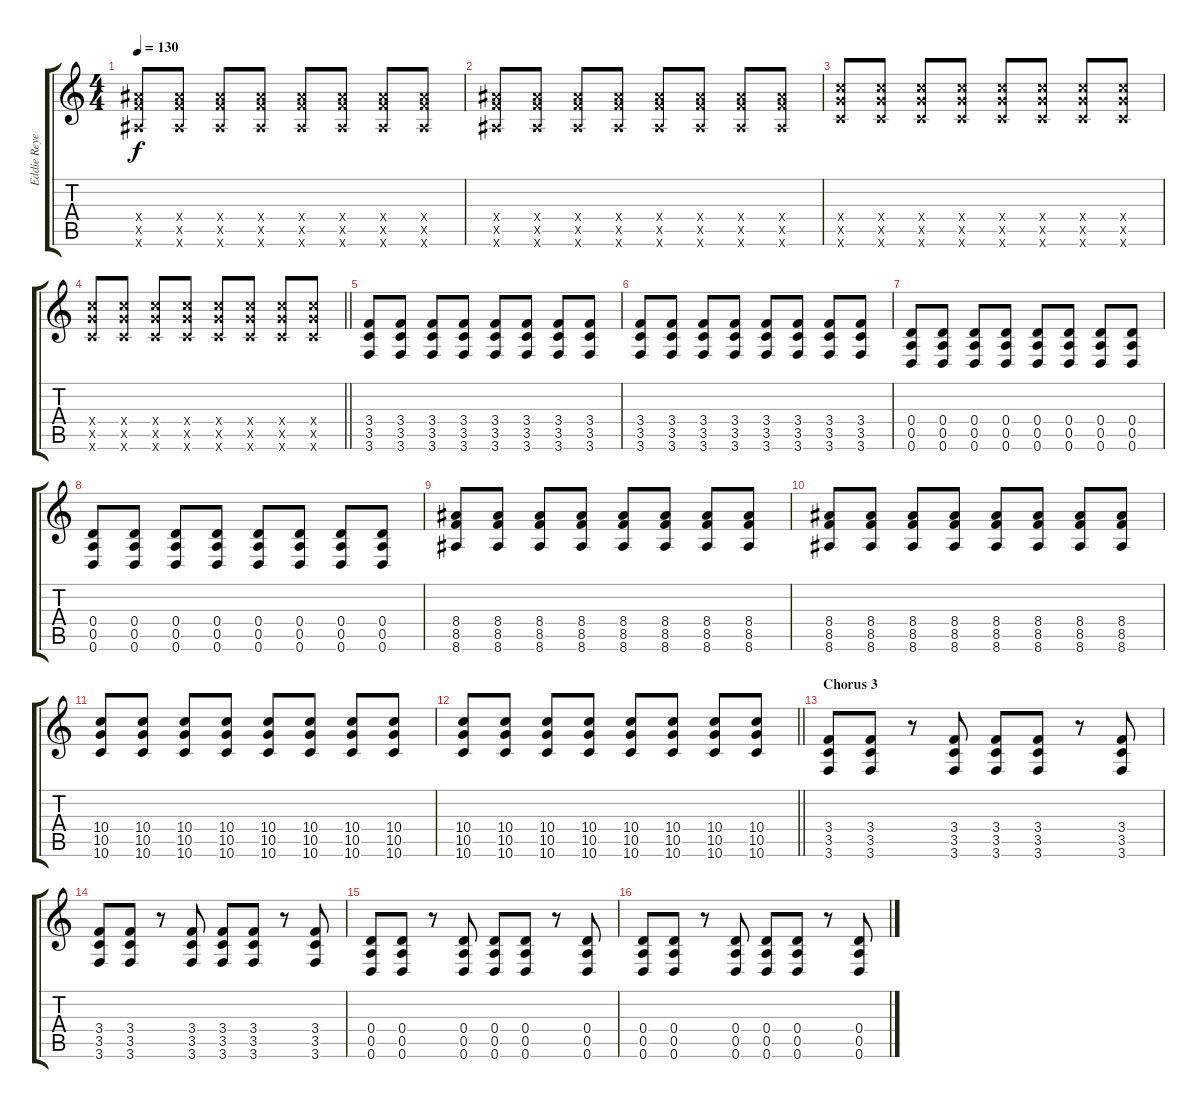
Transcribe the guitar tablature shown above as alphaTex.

\track ("Eddie Reyes-Lead Guitar" "Eddie Reye") {instrument electricguitarclean}
\staff {score tabs}
\tuning (E4 B3 G3 D3 A2 D2) {hide}
\ts (4 4)
\tempo 130
\clef g2
\ks c
(8.4{x} 8.5{x} 8.6{x}).8{dy f} (8.4{x} 8.5{x} 8.6{x}).8 (8.4{x} 8.5{x} 8.6{x}).8 (8.4{x} 8.5{x} 8.6{x}).8 (8.4{x} 8.5{x} 8.6{x}).8 (8.4{x} 8.5{x} 8.6{x}).8 (8.4{x} 8.5{x} 8.6{x}).8 (8.4{x} 8.5{x} 8.6{x}).8 |
(8.4{x} 8.5{x} 8.6{x}).8 (8.4{x} 8.5{x} 8.6{x}).8 (8.4{x} 8.5{x} 8.6{x}).8 (8.4{x} 8.5{x} 8.6{x}).8 (8.4{x} 8.5{x} 8.6{x}).8 (8.4{x} 8.5{x} 8.6{x}).8 (8.4{x} 8.5{x} 8.6{x}).8 (8.4{x} 8.5{x} 8.6{x}).8 |
(10.4{x} 10.5{x} 10.6{x}).8 (10.4{x} 10.5{x} 10.6{x}).8 (10.4{x} 10.5{x} 10.6{x}).8 (10.4{x} 10.5{x} 10.6{x}).8 (10.4{x} 10.5{x} 10.6{x}).8 (10.4{x} 10.5{x} 10.6{x}).8 (10.4{x} 10.5{x} 10.6{x}).8 (10.4{x} 10.5{x} 10.6{x}).8 |
\barLineRight lightlight
(10.4{x} 10.5{x} 10.6{x}).8 (10.4{x} 10.5{x} 10.6{x}).8 (10.4{x} 10.5{x} 10.6{x}).8 (10.4{x} 10.5{x} 10.6{x}).8 (10.4{x} 10.5{x} 10.6{x}).8 (10.4{x} 10.5{x} 10.6{x}).8 (10.4{x} 10.5{x} 10.6{x}).8 (10.4{x} 10.5{x} 10.6{x}).8 |
(3.4 3.5 3.6).8{instrument electricguitarclean} (3.4 3.5 3.6).8 (3.4 3.5 3.6).8 (3.4 3.5 3.6).8 (3.4 3.5 3.6).8 (3.4 3.5 3.6).8 (3.4 3.5 3.6).8 (3.4 3.5 3.6).8 |
(3.4 3.5 3.6).8 (3.4 3.5 3.6).8 (3.4 3.5 3.6).8 (3.4 3.5 3.6).8 (3.4 3.5 3.6).8 (3.4 3.5 3.6).8 (3.4 3.5 3.6).8 (3.4 3.5 3.6).8 |
(0.4 0.5 0.6).8 (0.4 0.5 0.6).8 (0.4 0.5 0.6).8 (0.4 0.5 0.6).8 (0.4 0.5 0.6).8 (0.4 0.5 0.6).8 (0.4 0.5 0.6).8 (0.4 0.5 0.6).8 |
(0.4 0.5 0.6).8 (0.4 0.5 0.6).8 (0.4 0.5 0.6).8 (0.4 0.5 0.6).8 (0.4 0.5 0.6).8 (0.4 0.5 0.6).8 (0.4 0.5 0.6).8 (0.4 0.5 0.6).8 |
(8.4 8.5 8.6).8 (8.4 8.5 8.6).8 (8.4 8.5 8.6).8 (8.4 8.5 8.6).8 (8.4 8.5 8.6).8 (8.4 8.5 8.6).8 (8.4 8.5 8.6).8 (8.4 8.5 8.6).8 |
(8.4 8.5 8.6).8 (8.4 8.5 8.6).8 (8.4 8.5 8.6).8 (8.4 8.5 8.6).8 (8.4 8.5 8.6).8 (8.4 8.5 8.6).8 (8.4 8.5 8.6).8 (8.4 8.5 8.6).8 |
(10.4 10.5 10.6).8 (10.4 10.5 10.6).8 (10.4 10.5 10.6).8 (10.4 10.5 10.6).8 (10.4 10.5 10.6).8 (10.4 10.5 10.6).8 (10.4 10.5 10.6).8 (10.4 10.5 10.6).8 |
\barLineRight lightlight
(10.4 10.5 10.6).8 (10.4 10.5 10.6).8 (10.4 10.5 10.6).8 (10.4 10.5 10.6).8 (10.4 10.5 10.6).8 (10.4 10.5 10.6).8 (10.4 10.5 10.6).8 (10.4 10.5 10.6).8 |
\section ("" "Chorus 3")
(3.4 3.5 3.6).8{volume 2 instrument overdrivenguitar} (3.4 3.5 3.6).8 r.8 (3.4 3.5 3.6).8 (3.4 3.5 3.6).8 (3.4 3.5 3.6).8 r.8 (3.4 3.5 3.6).8 |
(3.4 3.5 3.6).8 (3.4 3.5 3.6).8 r.8 (3.4 3.5 3.6).8 (3.4 3.5 3.6).8 (3.4 3.5 3.6).8 r.8 (3.4 3.5 3.6).8 |
(0.4 0.5 0.6).8 (0.4 0.5 0.6).8 r.8 (0.4 0.5 0.6).8 (0.4 0.5 0.6).8 (0.4 0.5 0.6).8 r.8 (0.4 0.5 0.6).8 |
(0.4 0.5 0.6).8 (0.4 0.5 0.6).8 r.8 (0.4 0.5 0.6).8 (0.4 0.5 0.6).8 (0.4 0.5 0.6).8 r.8 (0.4 0.5 0.6).8
